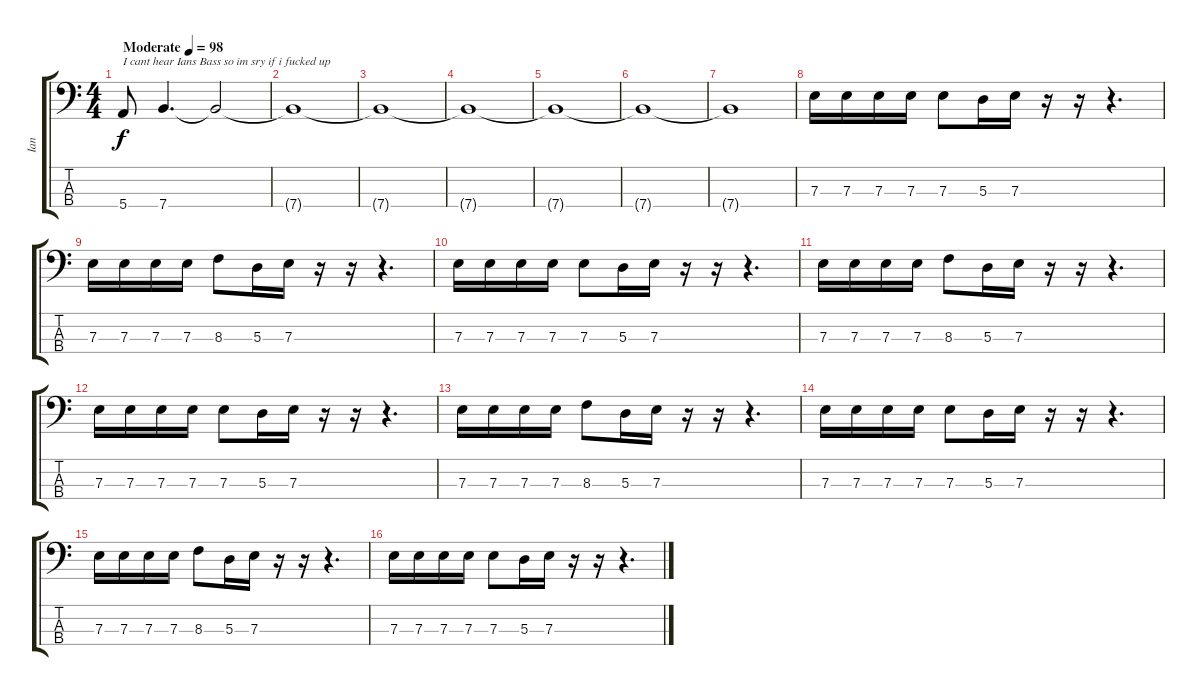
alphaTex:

\track ("Ian" "Ian") {instrument electricbassfinger}
\staff {score tabs}
\tuning (G2 D2 A1 E1) {hide}
\ts (4 4)
\tempo (98 "Moderate")
\clef f4
\ks c
5.4.8{txt "I cant hear Ians Bass so im sry if i fucked up" dy f instrument electricbassfinger} 7.4.4{d} 7.4{t}.2 |
7.4{t}.1 |
7.4{t}.1 |
7.4{t}.1 |
7.4{t}.1 |
7.4{t}.1 |
7.4{t}.1 |
7.3.16 7.3.16 7.3.16 7.3.16 7.3.8 5.3.16 7.3.16 r.16 r.16 r.4{d} |
7.3.16 7.3.16 7.3.16 7.3.16 8.3.8 5.3.16 7.3.16 r.16 r.16 r.4{d} |
7.3.16 7.3.16 7.3.16 7.3.16 7.3.8 5.3.16 7.3.16 r.16 r.16 r.4{d} |
7.3.16 7.3.16 7.3.16 7.3.16 8.3.8 5.3.16 7.3.16 r.16 r.16 r.4{d} |
7.3.16 7.3.16 7.3.16 7.3.16 7.3.8 5.3.16 7.3.16 r.16 r.16 r.4{d} |
7.3.16 7.3.16 7.3.16 7.3.16 8.3.8 5.3.16 7.3.16 r.16 r.16 r.4{d} |
7.3.16 7.3.16 7.3.16 7.3.16 7.3.8 5.3.16 7.3.16 r.16 r.16 r.4{d} |
7.3.16 7.3.16 7.3.16 7.3.16 8.3.8 5.3.16 7.3.16 r.16 r.16 r.4{d} |
7.3.16 7.3.16 7.3.16 7.3.16 7.3.8 5.3.16 7.3.16 r.16 r.16 r.4{d}
